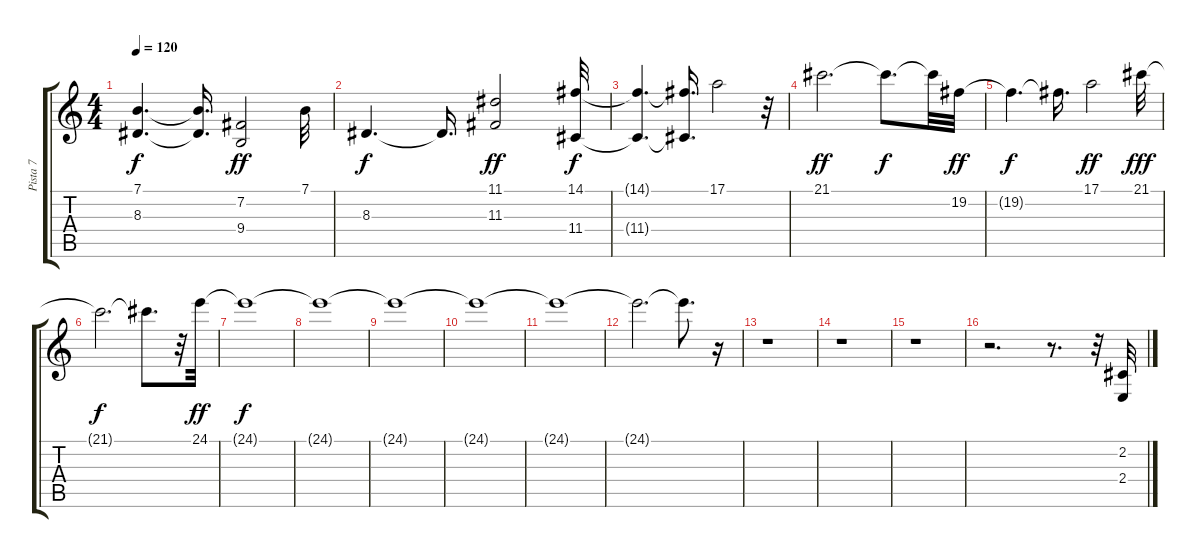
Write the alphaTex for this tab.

\track ("Pista 7" "Pista 7") {instrument stringensemble2}
\staff {score tabs}
\tuning (E4 B3 G3 D3 A2 E2) {hide}
\ts (4 4)
\tempo 120
\clef g2
\ks c
(7.1{t} 8.3{t}).4{d dy f} (7.1{t} 8.3{t}).16{d} (7.2 9.4).2{dy ff} 7.1.32 |
8.3.4{d dy f} 8.3{t}.16{d} (11.1 11.3).2{dy ff} (14.1 11.4).32{dy f} |
(14.1{t} 11.4{t}).4{d} (14.1{t} 11.4{t}).16{d} 17.1.2 r.32 |
21.1.2{d dy ff} 21.1{t}.8{d dy f} 21.1{t}.32 19.2.32{dy ff} |
19.2{t}.4{d dy f} 19.2{t}.16{d} 17.1.2{dy ff} 21.1.32{dy fff} |
21.1{t}.2{d dy f} 21.1{t}.8{d} r.32 24.1.32{dy ff} |
24.1{t}.1{dy f} |
24.1{t}.1 |
24.1{t}.1 |
24.1{t}.1 |
24.1{t}.1 |
24.1{t}.2{d} 24.1{t}.8{d} r.16 |
r.1 |
r.1 |
r.1 |
r.2{d} r.8{d} r.32 (2.2 2.4).32
